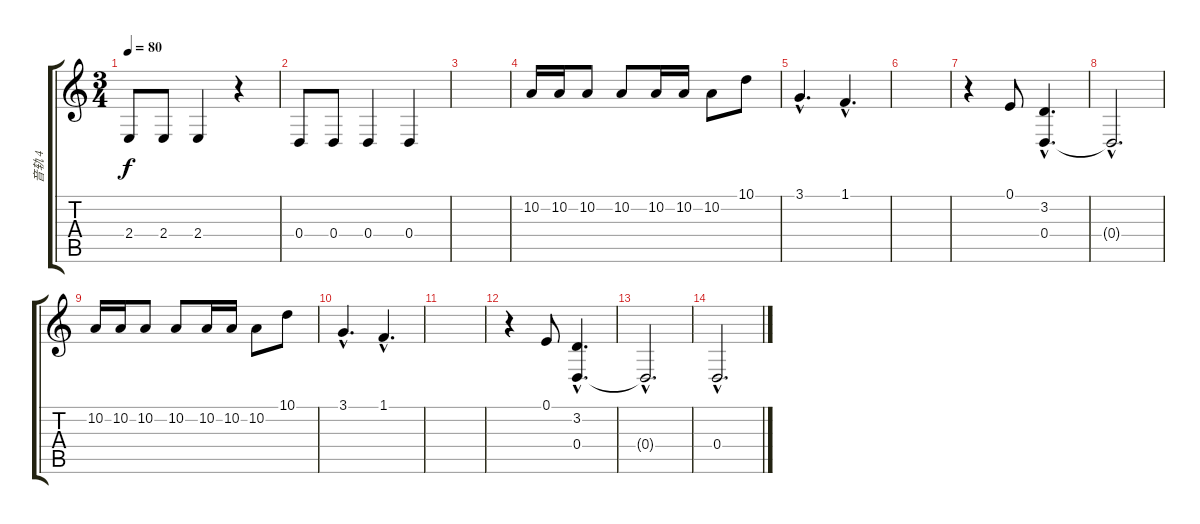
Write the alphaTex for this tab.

\track ("音轨 4" "音轨 4") {instrument tremolostrings}
\staff {score tabs}
\tuning (E4 B3 G3 D3 A2 D2) {hide}
\ts (3 4)
\tempo 80
\clef g2
\ks c
2.4.8{dy f} 2.4.8 2.4.4 r.4 |
0.4.8 0.4.8 0.4.4 0.4.4 |
|
10.2.16 10.2.16 10.2.8 10.2.8 10.2.16 10.2.16 10.2.8 10.1.8 |
3.1{hac}.4{d} 1.1{hac}.4{d} |
|
r.4 0.1.8 (3.2{hac} 0.4{hac}).4{d} |
0.4{hac t}.2{d} |
10.2.16 10.2.16 10.2.8 10.2.8 10.2.16 10.2.16 10.2.8 10.1.8 |
3.1{hac}.4{d} 1.1{hac}.4{d} |
|
r.4 0.1.8 (3.2{hac} 0.4{hac}).4{d} |
0.4{hac t}.2{d} |
0.4{hac}.2{d}
